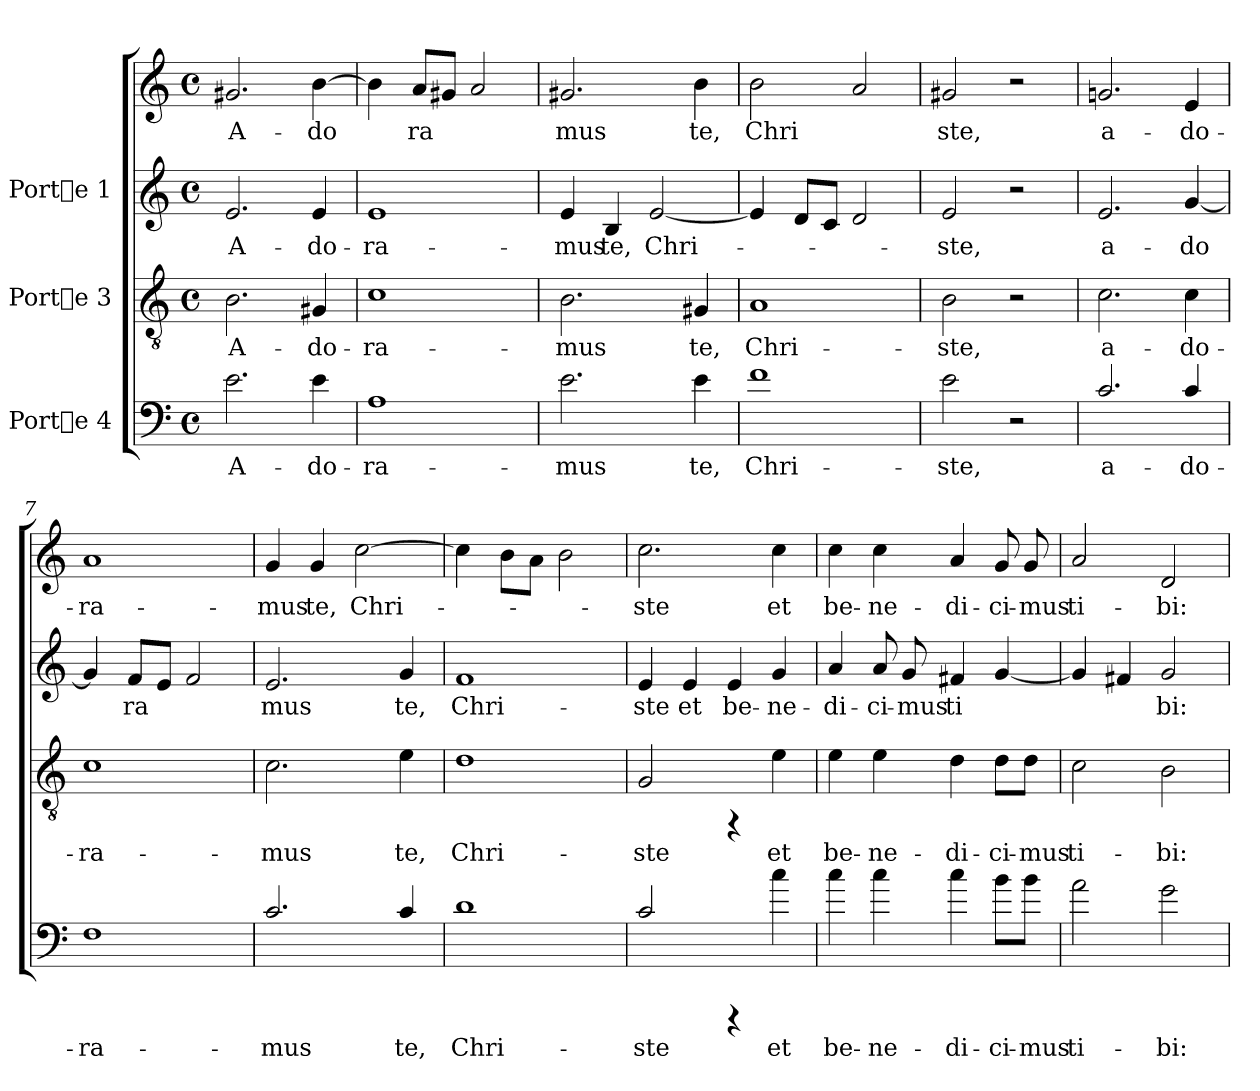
**kern	**text	**kern	**text	**kern	**text	**kern	**text
*part3	*part3	*part2	*part2	*part1	*part1	*part1	*part1
*staff4	*staff4	*staff3	*staff3	*staff2	*staff2	*staff1	*staff1
*I"Porte 4	*	*I"Porte 3	*	*I"Porte 1	*	*	*
!!LO:PB:g=z
*stria5	*	*stria5	*	*stria5	*	*stria5	*
*clefF4	*	*clefGv2	*	*clefG2	*	*clefG2	*
*ITrd7c12	*	*	*	*	*	*	*
*M4/4	*	*M4/4	*	*M4/4	*	*M4/4	*
*met(c)	*	*met(c)	*	*met(c)	*	*met(c)	*
*MM70	*	*MM70	*	*MM70	*	*MM70	*
=1	=1	=1	=1	=1	=1	=1	=1
!	!LO:LY:b:cj	!	!LO:LY:b:cj	!	!LO:LY:b:cj	!	!LO:LY:b:cj
2.E\	A-	2.B\	A-	2.e/	-A-	2.g#X/	A-
!	!LO:LY:b:cj	!	!LO:LY:b:cj	!	!LO:LY:b:cj	!	!LO:LY:b:cj
4E\	-do-	4G#X/	-do-	4e/	-do-	[>4b\	-do-
=2	=2	=2	=2	=2	=2	=2	=2
!	!LO:LY:b:cj	!	!LO:LY:b:cj	!	!LO:LY:b:cj	!	!LO:LY:b:cj
1AA	-ra-	1c	-ra-	1e	-ra-	4b\]	-
!	!	!	!	!	!	!	!LO:LY:b:cj
.	.	.	.	.	.	8a/L	ra-
!	!	!	!	!	!	!	!LO:LY:b:cj
.	.	.	.	.	.	8g#X/J	--
!	!	!	!	!	!	!	!LO:LY:b:cj
.	.	.	.	.	.	2a/	--
=3	=3	=3	=3	=3	=3	=3	=3
!	!LO:LY:b:cj	!	!LO:LY:b:cj	!	!LO:LY:b:cj	!	!LO:LY:b:cj
2.E\	-mus	2.B\	-mus	4e/	mus	2.g#X/	-mus
!	!	!	!	!	!LO:LY:b:cj	!	!
.	.	.	.	4B/	te,	.	.
!	!	!	!	!	!LO:LY:b:cj	!	!
.	.	.	.	[<2e/	Chri-	.	.
!	!LO:LY:b:cj	!	!LO:LY:b:cj	!	!	!	!LO:LY:b:cj
4E\	te,	4G#X/	te,	.	.	4b\	te,
=4	=4	=4	=4	=4	=4	=4	=4
!	!LO:LY:b:cj	!	!LO:LY:b:cj	!	!	!	!LO:LY:b:cj
1F	Chri-	1A	Chri-	4e/]	.	2b\	-Chri-
.	.	.	.	8d/L	.	.	.
.	.	.	.	8c/J	.	.	.
!	!	!	!	!	!	!	!LO:LY:b:cj
.	.	.	.	2d/	.	2a/	--
=5	=5	=5	=5	=5	=5	=5	=5
!	!LO:LY:b:cj	!	!LO:LY:b:cj	!	!LO:LY:b:cj	!	!LO:LY:b:cj
2E\	-ste,	2B\	-ste,	2e/	ste,	2g#X/	-ste,
2r	.	2r	.	2r	.	2r	.
=6	=6	=6	=6	=6	=6	=6	=6
!	!LO:LY:b:cj	!	!LO:LY:b:cj	!	!LO:LY:b:cj	!	!LO:LY:b:cj
2.C/	a-	2.c\	a-	2.e/	-a-	2.gn/	a-
!	!LO:LY:b:cj	!	!LO:LY:b:cj	!	!LO:LY:b:cj	!	!LO:LY:b:cj
4C/	-do-	4c\	-do-	[<4g/	-do-	4e/	-do-
=7	=7	=7	=7	=7	=7	=7	=7
!	!LO:LY:b:cj	!	!LO:LY:b:cj	!	!LO:LY:b:cj	!	!LO:LY:b:cj
1FF	-ra-	1c	-ra-	4g/]	-	1a	-ra-
!	!	!	!	!	!LO:LY:b:cj	!	!
.	.	.	.	8f/L	ra-	.	.
!	!	!	!	!	!LO:LY:b:cj	!	!
.	.	.	.	8e/J	--	.	.
!	!	!	!	!	!LO:LY:b:cj	!	!
.	.	.	.	2f/	--	.	.
!!LO:LB:g=z
=8	=8	=8	=8	=8	=8	=8	=8
!	!LO:LY:b:cj	!	!LO:LY:b:cj	!	!LO:LY:b:cj	!	!LO:LY:b:cj
2.C/	-mus	2.c\	-mus	2.e/	-mus	4g/	-mus
!	!	!	!	!	!	!	!LO:LY:b:cj
.	.	.	.	.	.	4g/	te,
!	!	!	!	!	!	!	!LO:LY:b:cj
.	.	.	.	.	.	[>2cc\	Chri-
!	!LO:LY:b:cj	!	!LO:LY:b:cj	!	!LO:LY:b:cj	!	!
4C/	te,	4e\	te,	4g/	te,	.	.
=9	=9	=9	=9	=9	=9	=9	=9
!	!LO:LY:b:cj	!	!LO:LY:b:cj	!	!LO:LY:b:cj	!	!
1D	Chri-	1d	Chri-	1f	Chri-	4cc\]	.
.	.	.	.	.	.	8b\L	.
.	.	.	.	.	.	8a\J	.
.	.	.	.	.	.	2b\	.
=10	=10	=10	=10	=10	=10	=10	=10
!	!LO:LY:b:cj	!	!LO:LY:b:cj	!	!LO:LY:b:cj	!	!LO:LY:b:cj
2C/	-ste	2G/	-ste	4e/	ste	2.cc\	-ste
!	!	!	!	!	!LO:LY:b:cj	!	!
.	.	.	.	4e/	et	.	.
!	!	!	!	!	!LO:LY:b:cj	!	!
4rCCC	.	4rFF	.	4e/	be-	.	.
!	!LO:LY:b:cj	!	!LO:LY:b:cj	!	!LO:LY:b:cj	!	!LO:LY:b:cj
4c\	et	4e\	et	4g/	-ne-	4cc\	et
=11	=11	=11	=11	=11	=11	=11	=11
!	!LO:LY:b:cj	!	!LO:LY:b:cj	!	!LO:LY:b:cj	!	!LO:LY:b:cj
4c\	be-	4e\	be-	4a/	di-	4cc\	-be-
!	!LO:LY:b:cj	!	!LO:LY:b:cj	!	!LO:LY:b:cj	!	!LO:LY:b:cj
4c\	-ne-	4e\	-ne-	8a/	-ci-	4cc\	-ne-
!	!	!	!	!	!LO:LY:b:cj	!	!
.	.	.	.	8g/	-mus	.	.
!	!LO:LY:b:cj	!	!LO:LY:b:cj	!	!LO:LY:b:cj	!	!LO:LY:b:cj
4c\	-di-	4d\	-di-	4f#X/	ti-	4a/	-di-
!	!LO:LY:b:cj	!	!LO:LY:b:cj	!	!LO:LY:b:cj	!	!LO:LY:b:cj
8B\L	-ci-	8d\L	-ci-	[<4g/	--	8g/	-ci-
!	!LO:LY:b:cj	!	!LO:LY:b:cj	!	!	!	!LO:LY:b:cj
8B\J	-mus	8d\J	-mus	.	.	8g/	-mus
=12	=12	=12	=12	=12	=12	=12	=12
!	!LO:LY:b:cj	!	!LO:LY:b:cj	!	!LO:LY:b:cj	!	!LO:LY:b:cj
2A\	ti-	2c\	ti-	4g/]	.	2a/	-ti-
!	!	!	!	!	!LO:LY:b:cj	!	!
.	.	.	.	4f#X/	.	.	.
!	!LO:LY:b:cj	!	!LO:LY:b:cj	!	!LO:LY:b:cj	!	!LO:LY:b:cj
2G\	-bi:	2B\	-bi:	2g/	bi:	2d/	-bi:
=	=	=	=	=	=	=	=
*-	*-	*-	*-	*-	*-	*-	*-
